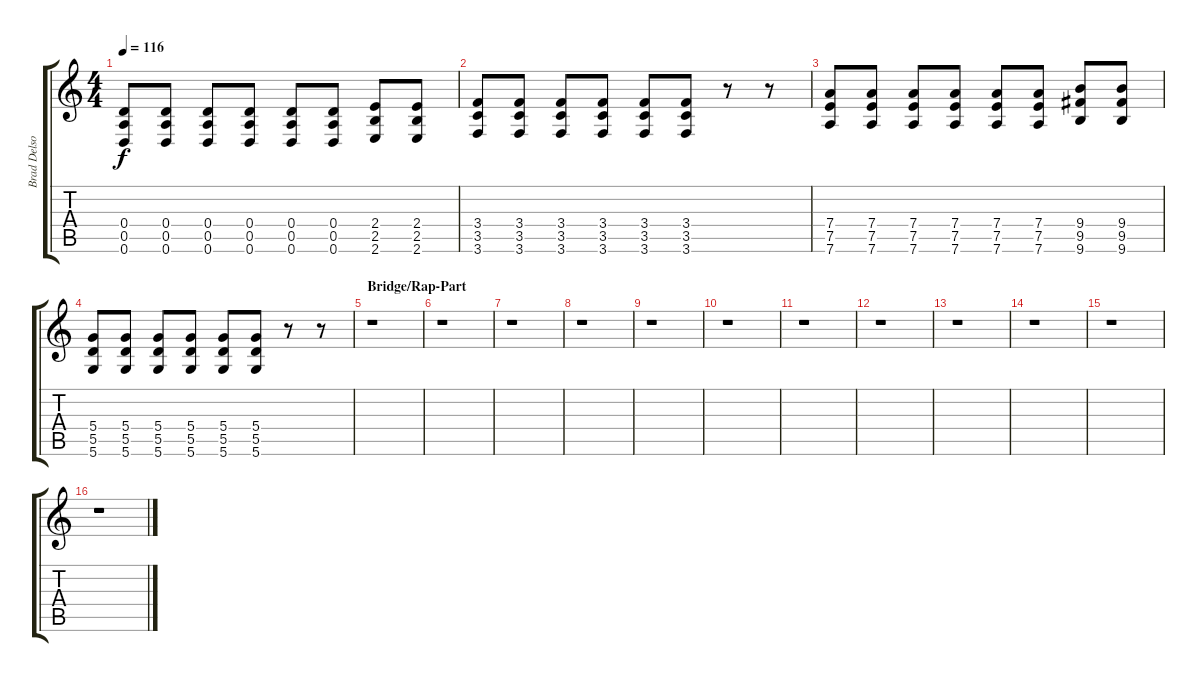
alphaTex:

\track ("Brad Delson (Guitar)" "Brad Delso") {instrument distortionguitar}
\staff {score tabs}
\tuning (E4 B3 G3 D3 A2 D2) {hide}
\ts (4 4)
\tempo 116
\clef g2
\ks c
(0.4 0.5 0.6).8{dy f} (0.4 0.5 0.6).8 (0.4 0.5 0.6).8 (0.4 0.5 0.6).8 (0.4 0.5 0.6).8 (0.4 0.5 0.6).8 (2.4 2.5 2.6).8 (2.4 2.5 2.6).8 |
(3.4 3.5 3.6).8 (3.4 3.5 3.6).8 (3.4 3.5 3.6).8 (3.4 3.5 3.6).8 (3.4 3.5 3.6).8 (3.4 3.5 3.6).8 r.8 r.8 |
(7.4 7.5 7.6).8 (7.4 7.5 7.6).8 (7.4 7.5 7.6).8 (7.4 7.5 7.6).8 (7.4 7.5 7.6).8 (7.4 7.5 7.6).8 (9.4 9.5 9.6).8 (9.4 9.5 9.6).8 |
(5.4 5.5 5.6).8 (5.4 5.5 5.6).8 (5.4 5.5 5.6).8 (5.4 5.5 5.6).8 (5.4 5.5 5.6).8 (5.4 5.5 5.6).8 r.8 r.8 |
\section ("" "Bridge/Rap-Part")
r.1 |
r.1 |
r.1 |
r.1 |
r.1 |
r.1 |
r.1 |
r.1 |
r.1 |
r.1 |
r.1 |
r.1
